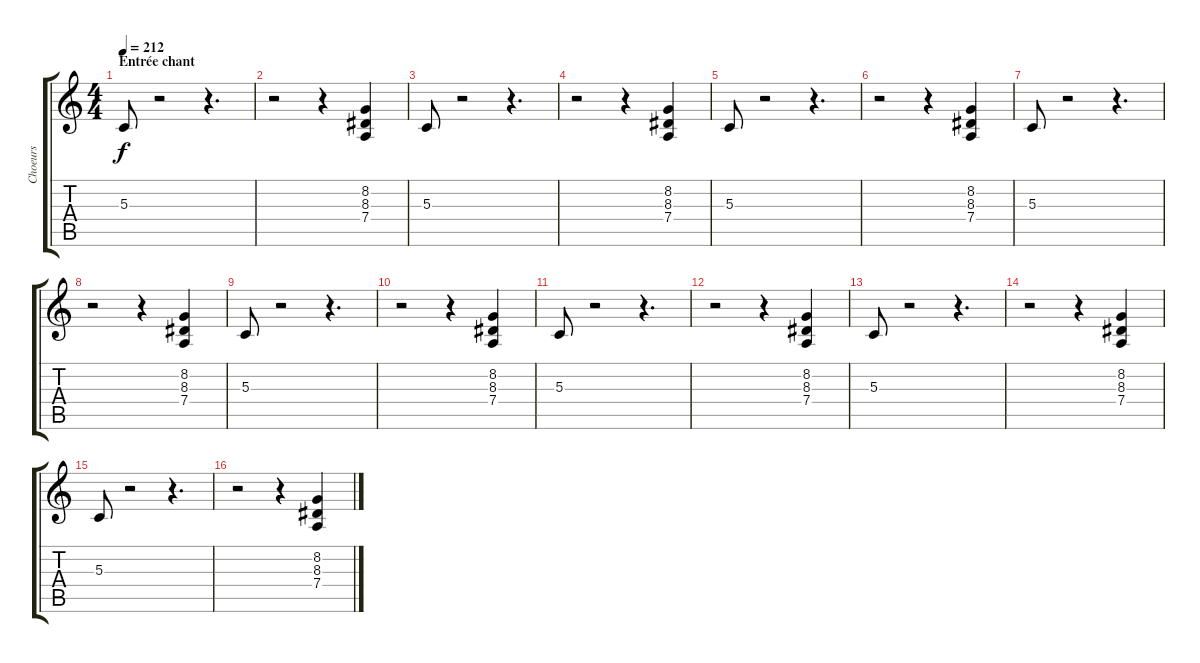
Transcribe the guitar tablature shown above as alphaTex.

\track ("Choeurs" "Choeurs") {instrument voiceoohs}
\staff {score tabs}
\tuning (E4 B3 G3 D3 A2 E2) {hide}
\ts (4 4)
\section ("" "Entrée chant")
\tempo 212
\clef g2
\ks c
5.3.8{dy f} r.2 r.4{d} |
r.2 r.4 (8.2 8.3 7.4).4 |
5.3.8 r.2 r.4{d} |
r.2 r.4 (8.2 8.3 7.4).4 |
5.3.8 r.2 r.4{d} |
r.2 r.4 (8.2 8.3 7.4).4 |
5.3.8 r.2 r.4{d} |
r.2 r.4 (8.2 8.3 7.4).4 |
5.3.8 r.2 r.4{d} |
r.2 r.4 (8.2 8.3 7.4).4 |
5.3.8 r.2 r.4{d} |
r.2 r.4 (8.2 8.3 7.4).4 |
5.3.8 r.2 r.4{d} |
r.2 r.4 (8.2 8.3 7.4).4 |
5.3.8 r.2 r.4{d} |
r.2 r.4 (8.2 8.3 7.4).4
